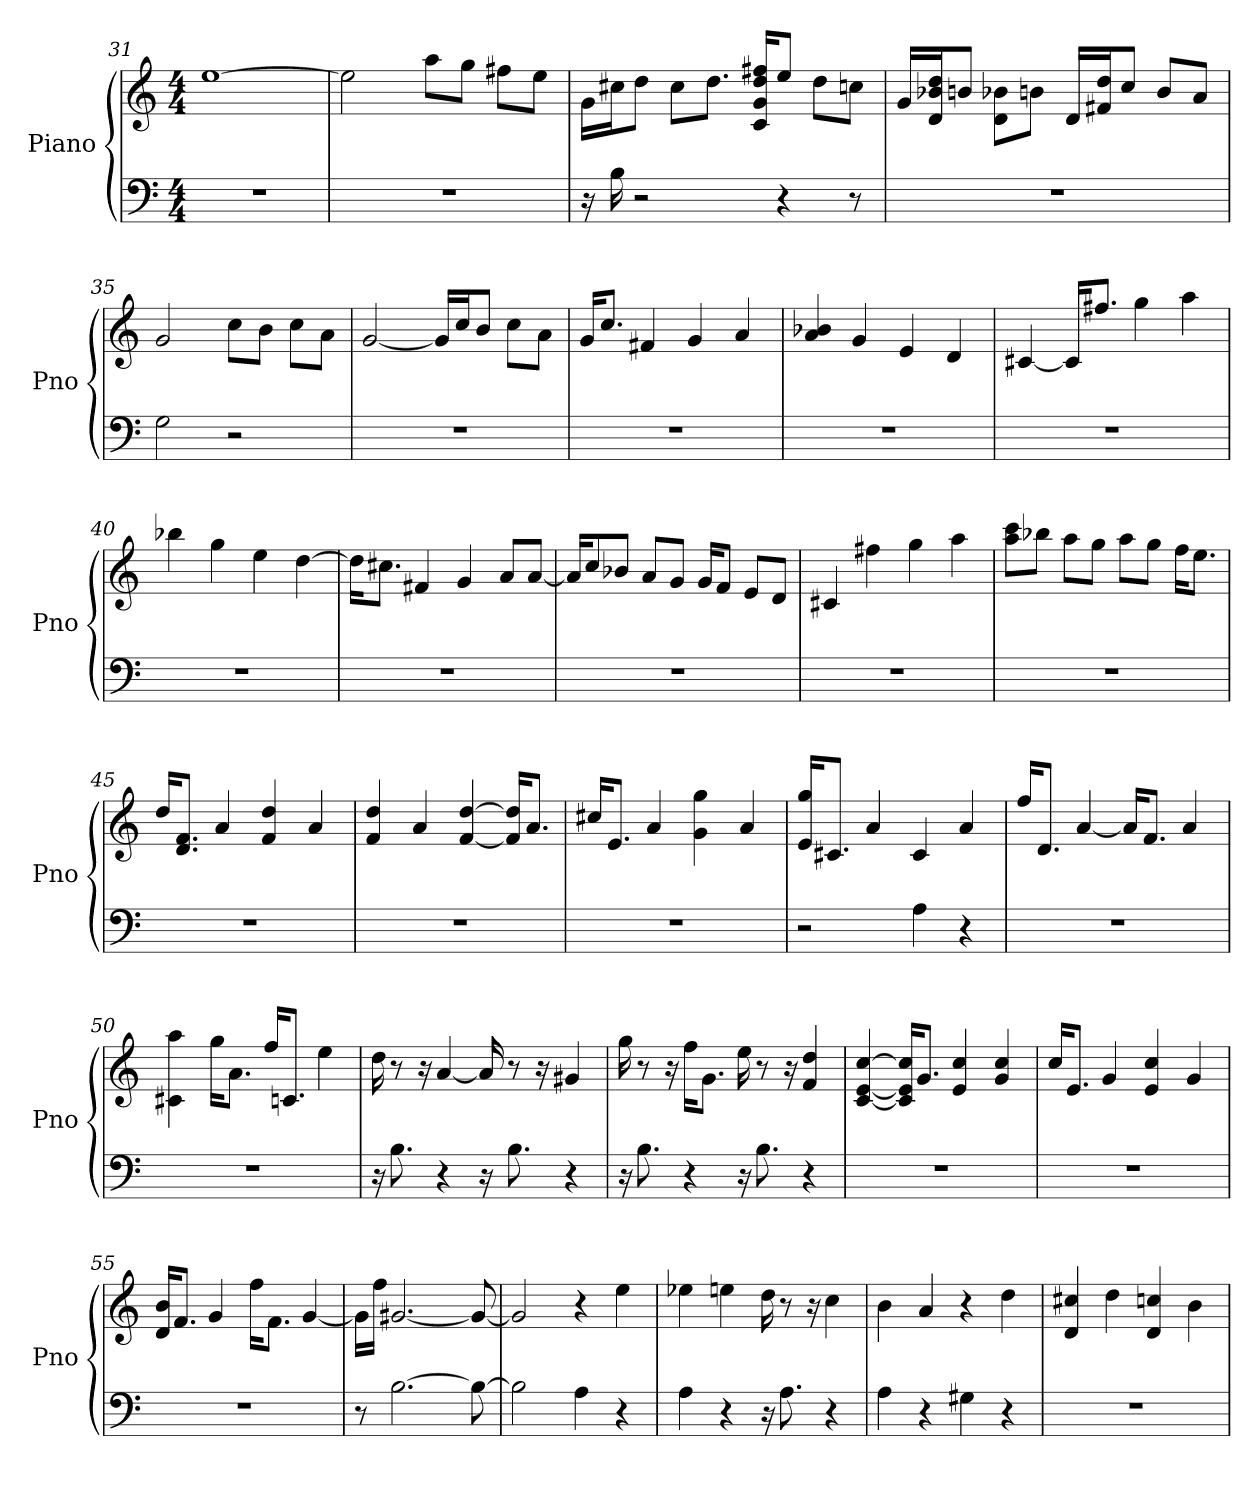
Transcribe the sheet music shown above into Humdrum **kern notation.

**kern	**kern
*part1	*part1
*staff2	*staff1
*I"Piano	*
*I'Pno	*
*clefF4	*clefG2
*k[]	*k[]
*C:	*C:
*M4/4	*M4/4
=31	=31
1r	[1ee
=32	=32
1r	2ee]
.	8aa\L
.	8gg\J
.	8ff#\L
.	8ee\J
=33	=33
16r	16g\LL
16B	16cc#\J
2r	8dd\J
.	8cc#\L
.	8.dd\J
.	16c/ 16dd/ 16g/ 16ff#/KL
4r	8ee/J
.	8dd\L
8r	8cc\J
=34	=34
1r	16g/LL
.	16d/ 16dd/ 16b-/J
.	8b/J
.	8b-\ 8d\L
.	8b\J
.	16d/LL
.	16f#/ 16dd/J
.	8cc/J
.	8b/L
.	8a/J
=35	=35
2G	2g
2r	8cc\L
.	8b\J
.	8cc\L
.	8a\J
=36	=36
1r	[2g
.	16g/LL]
.	16cc/J
.	8b/J
.	8cc\L
.	8a\J
=37	=37
1r	16g/KL
.	8.cc/J
.	4f#
.	4g
.	4a
=38	=38
1r	4b- 4a
.	4g
.	4e
.	4d
=39	=39
1r	[4c#
.	16c#/KL]
.	8.ff#/J
.	4gg
.	4aa
=40	=40
1r	4bb-
.	4gg
.	4ee
.	[4dd
=41	=41
1r	16dd\KL]
.	8.cc#\J
.	4f#
.	4g
.	8a/L
.	[8a/J
=42	=42
1r	16a/KL]
.	8cc/
.	8b-/J
.	8a/L
.	8g/J
.	16g/KL
.	8f/J
.	8e/L
.	8d/J
=43	=43
1r	4c#
.	4ff#
.	4gg
.	4aa
=44	=44
1r	8ccc\ 8aa\L
.	8bb-\J
.	8aa\L
.	8gg\J
.	8aa\L
.	8gg\J
.	16ff\KL
.	8.ee\J
=45	=45
1r	16dd/KL
.	8.d/ 8.f/J
.	4a
.	4dd 4f
.	4a
=46	=46
1r	4dd 4f
.	4a
.	[4f [4dd
.	16f]/ 16dd]/KL
.	8.a/J
=47	=47
1r	16cc#/KL
.	8.e/J
.	4a
.	4g 4gg
.	4a
=48	=48
2r	16gg/ 16e/KL
.	8.c#/J
.	4a
4A	4c#
4r	4a
=49	=49
1r	16ff/KL
.	8.d/J
.	[4a
.	16a/KL]
.	8.f/J
.	4a
=50	=50
1r	4c# 4aa
.	16gg\KL
.	8.a\J
.	16ff/KL
.	8.c/J
.	4ee
=51	=51
16r	16dd
8.B	8r
.	16r
4r	[4a
16r	16a]
8.B	8r
.	16r
4r	4g#
=52	=52
16r	16gg
8.B	8r
.	16r
4r	16ff\KL
.	8.g\J
16r	16ee
8.B	8r
.	16r
4r	4f 4dd
=53	=53
1r	[4cc [4e [4c
.	16cc]/ 16e]/ 16c]/KL
.	8.g/J
.	4cc 4e
.	4cc 4g
=54	=54
1r	16cc/KL
.	8.e/J
.	4g
.	4cc 4e
.	4g
=55	=55
1r	16d/ 16b/KL
.	8.f/J
.	4g
.	16ff\KL
.	8.f\J
.	[4g
=56	=56
8r	16g\LL]
.	16ff\JJ
[2.B	[2.g#
8B_	8g#_
=57	=57
2B]	2g#]
4A	4r
4r	4ee
=58	=58
4A	4ee-
4r	4ee
16r	16dd
8.A	8r
.	16r
4r	4cc
=59	=59
4A	4b
4r	4a
4G#	4r
4r	4dd
=60	=60
1r	4cc# 4d
.	4dd
.	4cc 4d
.	4b
=	=
*-	*-
